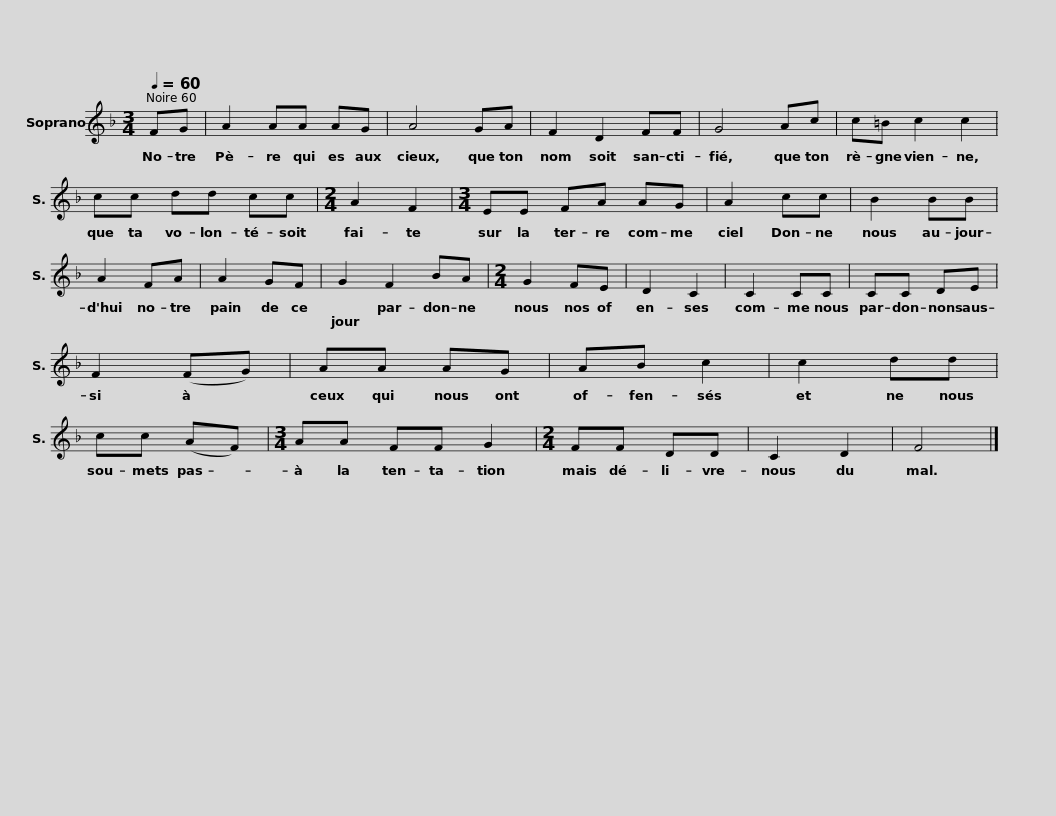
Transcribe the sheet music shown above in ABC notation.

X:1
L:1/8
Q:1/4=60
M:3/4
I:linebreak $
K:F
V:1 treble
V:1
 FG | A2 AA AG | A4 GA | F2 D2 FF | G4 Ac | %5
 c=B c2 c2 |$ cc dd cc |[M:2/4] A2 F2 |[M:3/4] EE FA AG | A2 cc | %10
 B2 BB | A2 FA |$ A2 GF | G2 F2 BA |[M:2/4] G2 FE | %15
 D2 C2 | C2 CC | CC DE | F2 (FG) |$ AA AG | %20
 AB c2 | c2 dd | cc (AF) |[M:3/4] AA FF G2 |[M:2/4] FF DD | %25
 C2 D2 |$ F4 |] %27
